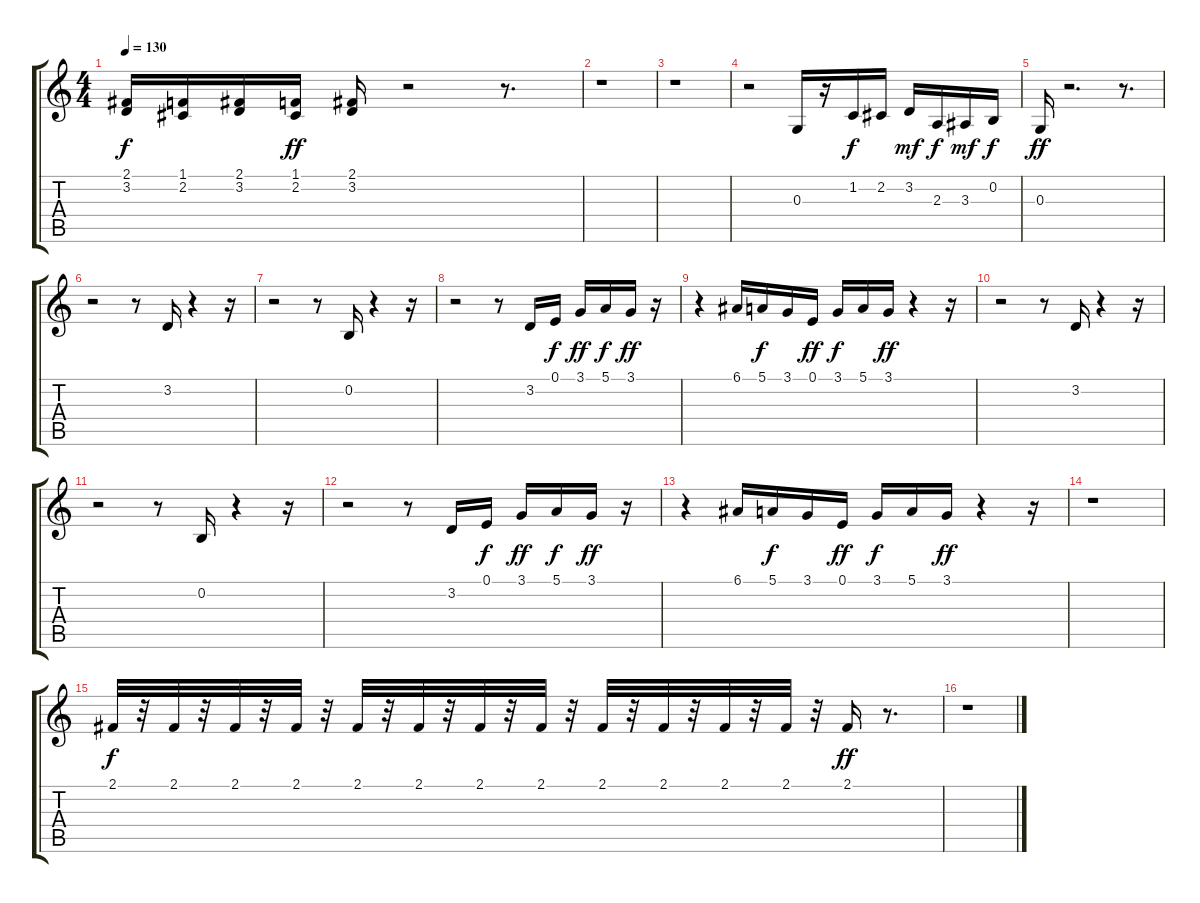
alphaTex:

\track "" {instrument brasssection}
\staff {score tabs}
\tuning (E4 B3 G3 D3 A2 E2) {hide}
\ts (4 4)
\tempo 130
\clef g2
\ks c
(2.1 3.2).16{dy f} (1.1 2.2).16 (2.1 3.2).16 (1.1 2.2).16{dy ff} (2.1 3.2).16 r.2 r.8{d} |
r.1 |
r.1 |
r.2 0.3.16 r.16 1.2.16{dy f} 2.2.16 3.2.16{dy mf} 2.3.16{dy f} 3.3.16{dy mf} 0.2.16{dy f} |
0.3.16{dy ff} r.2{d} r.8{d} |
r.2 r.8 3.2.16 r.4 r.16 |
r.2 r.8 0.2.16 r.4 r.16 |
r.2 r.8 3.2.16 0.1.16{dy f} 3.1.16{dy ff} 5.1.16{dy f} 3.1.16{dy ff} r.16 |
r.4 6.1.16 5.1.16{dy f} 3.1.16 0.1.16{dy ff} 3.1.16{dy f} 5.1.16 3.1.16{dy ff} r.4 r.16 |
r.2 r.8 3.2.16 r.4 r.16 |
r.2 r.8 0.2.16 r.4 r.16 |
r.2 r.8 3.2.16 0.1.16{dy f} 3.1.16{dy ff} 5.1.16{dy f} 3.1.16{dy ff} r.16 |
r.4 6.1.16 5.1.16{dy f} 3.1.16 0.1.16{dy ff} 3.1.16{dy f} 5.1.16 3.1.16{dy ff} r.4 r.16 |
r.1 |
2.1.32{dy f} r.32 2.1.32 r.32 2.1.32 r.32 2.1.32 r.32 2.1.32 r.32 2.1.32 r.32 2.1.32 r.32 2.1.32 r.32 2.1.32 r.32 2.1.32 r.32 2.1.32 r.32 2.1.32 r.32 2.1.16{dy ff} r.8{d} |
r.1
